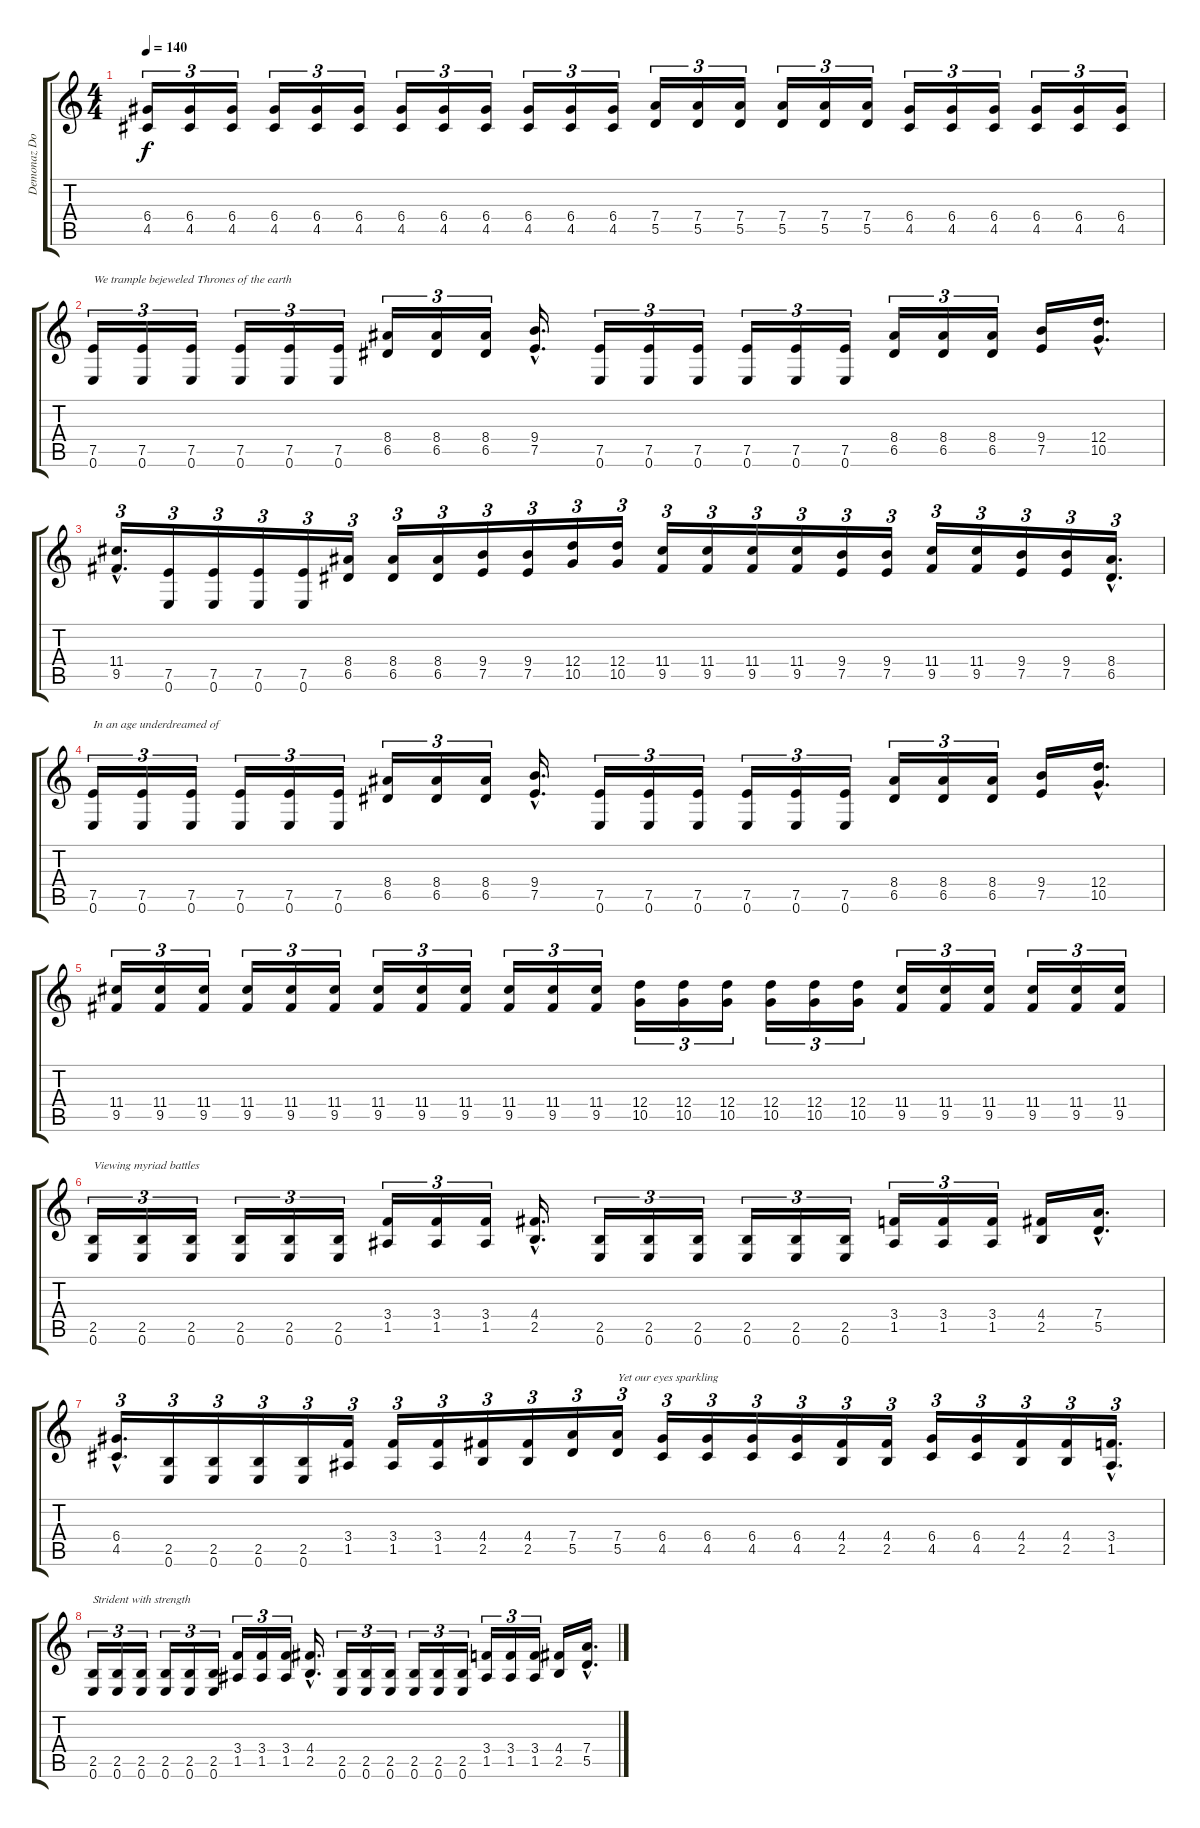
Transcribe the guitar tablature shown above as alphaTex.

\track ("Demonaz Doom Occulta" "Demonaz Do") {instrument distortionguitar}
\staff {score tabs}
\tuning (E4 B3 G3 D3 A2 E2) {hide}
\ts (4 4)
\tempo 140
\clef g2
\ks c
(6.4 4.5).16{tu (3 2) dy f} (6.4 4.5).16{tu (3 2)} (6.4 4.5).16{tu (3 2)} (6.4 4.5).16{tu (3 2)} (6.4 4.5).16{tu (3 2)} (6.4 4.5).16{tu (3 2)} (6.4 4.5).16{tu (3 2)} (6.4 4.5).16{tu (3 2)} (6.4 4.5).16{tu (3 2)} (6.4 4.5).16{tu (3 2)} (6.4 4.5).16{tu (3 2)} (6.4 4.5).16{tu (3 2)} (7.4 5.5).16{tu (3 2)} (7.4 5.5).16{tu (3 2)} (7.4 5.5).16{tu (3 2)} (7.4 5.5).16{tu (3 2)} (7.4 5.5).16{tu (3 2)} (7.4 5.5).16{tu (3 2)} (6.4 4.5).16{tu (3 2)} (6.4 4.5).16{tu (3 2)} (6.4 4.5).16{tu (3 2)} (6.4 4.5).16{tu (3 2)} (6.4 4.5).16{tu (3 2)} (6.4 4.5).16{tu (3 2)} |
(7.5 0.6).16{tu (3 2) txt "We trample bejeweled Thrones of the earth"} (7.5 0.6).16{tu (3 2)} (7.5 0.6).16{tu (3 2)} (7.5 0.6).16{tu (3 2)} (7.5 0.6).16{tu (3 2)} (7.5 0.6).16{tu (3 2)} (8.4 6.5).16{tu (3 2)} (8.4 6.5).16{tu (3 2)} (8.4 6.5).16{tu (3 2)} (9.4{hac} 7.5{hac}).16{d} (7.5 0.6).16{tu (3 2)} (7.5 0.6).16{tu (3 2)} (7.5 0.6).16{tu (3 2)} (7.5 0.6).16{tu (3 2)} (7.5 0.6).16{tu (3 2)} (7.5 0.6).16{tu (3 2)} (8.4 6.5).16{tu (3 2)} (8.4 6.5).16{tu (3 2)} (8.4 6.5).16{tu (3 2)} (9.4 7.5).16 (12.4{hac} 10.5{hac}).16{d} |
(11.4{hac} 9.5{hac}).16{d tu (3 2)} (7.5 0.6).16{tu (3 2)} (7.5 0.6).16{tu (3 2)} (7.5 0.6).16{tu (3 2)} (7.5 0.6).16{tu (3 2)} (8.4 6.5).16{tu (3 2)} (8.4 6.5).16{tu (3 2)} (8.4 6.5).16{tu (3 2)} (9.4 7.5).16{tu (3 2)} (9.4 7.5).16{tu (3 2)} (12.4 10.5).16{tu (3 2)} (12.4 10.5).16{tu (3 2)} (11.4 9.5).16{tu (3 2)} (11.4 9.5).16{tu (3 2)} (11.4 9.5).16{tu (3 2)} (11.4 9.5).16{tu (3 2)} (9.4 7.5).16{tu (3 2)} (9.4 7.5).16{tu (3 2)} (11.4 9.5).16{tu (3 2)} (11.4 9.5).16{tu (3 2)} (9.4 7.5).16{tu (3 2)} (9.4 7.5).16{tu (3 2)} (8.4{hac} 6.5{hac}).16{d tu (3 2)} |
(7.5 0.6).16{tu (3 2) txt "In an age underdreamed of"} (7.5 0.6).16{tu (3 2)} (7.5 0.6).16{tu (3 2)} (7.5 0.6).16{tu (3 2)} (7.5 0.6).16{tu (3 2)} (7.5 0.6).16{tu (3 2)} (8.4 6.5).16{tu (3 2)} (8.4 6.5).16{tu (3 2)} (8.4 6.5).16{tu (3 2)} (9.4{hac} 7.5{hac}).16{d} (7.5 0.6).16{tu (3 2)} (7.5 0.6).16{tu (3 2)} (7.5 0.6).16{tu (3 2)} (7.5 0.6).16{tu (3 2)} (7.5 0.6).16{tu (3 2)} (7.5 0.6).16{tu (3 2)} (8.4 6.5).16{tu (3 2)} (8.4 6.5).16{tu (3 2)} (8.4 6.5).16{tu (3 2)} (9.4 7.5).16 (12.4{hac} 10.5{hac}).16{d} |
(11.4 9.5).16{tu (3 2)} (11.4 9.5).16{tu (3 2)} (11.4 9.5).16{tu (3 2)} (11.4 9.5).16{tu (3 2)} (11.4 9.5).16{tu (3 2)} (11.4 9.5).16{tu (3 2)} (11.4 9.5).16{tu (3 2)} (11.4 9.5).16{tu (3 2)} (11.4 9.5).16{tu (3 2)} (11.4 9.5).16{tu (3 2)} (11.4 9.5).16{tu (3 2)} (11.4 9.5).16{tu (3 2)} (12.4 10.5).16{tu (3 2)} (12.4 10.5).16{tu (3 2)} (12.4 10.5).16{tu (3 2)} (12.4 10.5).16{tu (3 2)} (12.4 10.5).16{tu (3 2)} (12.4 10.5).16{tu (3 2)} (11.4 9.5).16{tu (3 2)} (11.4 9.5).16{tu (3 2)} (11.4 9.5).16{tu (3 2)} (11.4 9.5).16{tu (3 2)} (11.4 9.5).16{tu (3 2)} (11.4 9.5).16{tu (3 2)} |
(2.5 0.6).16{tu (3 2) txt "Viewing myriad battles"} (2.5 0.6).16{tu (3 2)} (2.5 0.6).16{tu (3 2)} (2.5 0.6).16{tu (3 2)} (2.5 0.6).16{tu (3 2)} (2.5 0.6).16{tu (3 2)} (3.4 1.5).16{tu (3 2)} (3.4 1.5).16{tu (3 2)} (3.4 1.5).16{tu (3 2)} (4.4{hac} 2.5{hac}).16{d} (2.5 0.6).16{tu (3 2)} (2.5 0.6).16{tu (3 2)} (2.5 0.6).16{tu (3 2)} (2.5 0.6).16{tu (3 2)} (2.5 0.6).16{tu (3 2)} (2.5 0.6).16{tu (3 2)} (3.4 1.5).16{tu (3 2)} (3.4 1.5).16{tu (3 2)} (3.4 1.5).16{tu (3 2)} (4.4 2.5).16 (7.4{hac} 5.5{hac}).16{d} |
(6.4{hac} 4.5{hac}).16{d tu (3 2)} (2.5 0.6).16{tu (3 2)} (2.5 0.6).16{tu (3 2)} (2.5 0.6).16{tu (3 2)} (2.5 0.6).16{tu (3 2)} (3.4 1.5).16{tu (3 2)} (3.4 1.5).16{tu (3 2)} (3.4 1.5).16{tu (3 2)} (4.4 2.5).16{tu (3 2)} (4.4 2.5).16{tu (3 2)} (7.4 5.5).16{tu (3 2)} (7.4 5.5).16{tu (3 2) txt "Yet our eyes sparkling"} (6.4 4.5).16{tu (3 2)} (6.4 4.5).16{tu (3 2)} (6.4 4.5).16{tu (3 2)} (6.4 4.5).16{tu (3 2)} (4.4 2.5).16{tu (3 2)} (4.4 2.5).16{tu (3 2)} (6.4 4.5).16{tu (3 2)} (6.4 4.5).16{tu (3 2)} (4.4 2.5).16{tu (3 2)} (4.4 2.5).16{tu (3 2)} (3.4{hac} 1.5{hac}).16{d tu (3 2)} |
(2.5 0.6).16{tu (3 2) txt "Strident with strength"} (2.5 0.6).16{tu (3 2)} (2.5 0.6).16{tu (3 2)} (2.5 0.6).16{tu (3 2)} (2.5 0.6).16{tu (3 2)} (2.5 0.6).16{tu (3 2)} (3.4 1.5).16{tu (3 2)} (3.4 1.5).16{tu (3 2)} (3.4 1.5).16{tu (3 2)} (4.4{hac} 2.5{hac}).16{d} (2.5 0.6).16{tu (3 2)} (2.5 0.6).16{tu (3 2)} (2.5 0.6).16{tu (3 2)} (2.5 0.6).16{tu (3 2)} (2.5 0.6).16{tu (3 2)} (2.5 0.6).16{tu (3 2)} (3.4 1.5).16{tu (3 2)} (3.4 1.5).16{tu (3 2)} (3.4 1.5).16{tu (3 2)} (4.4 2.5).16 (7.4{hac} 5.5{hac}).16{d}
